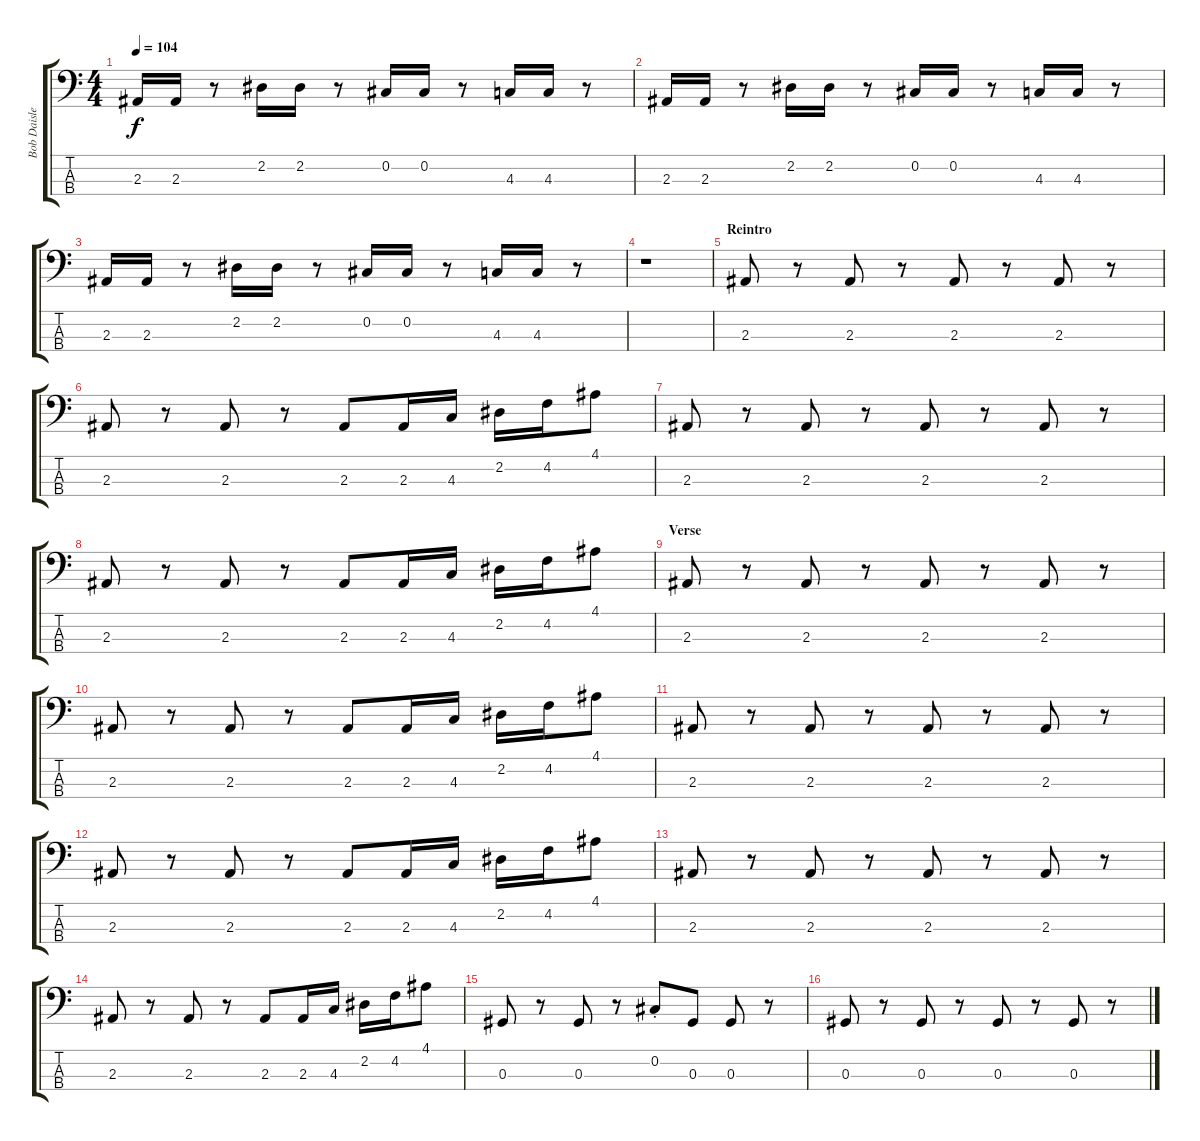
\track ("Bob Daisley" "Bob Daisle") {instrument electricbassfinger}
\staff {score tabs}
\tuning (Gb2 Db2 Ab1 Eb1) {hide}
\ts (4 4)
\tempo 104
\clef f4
\ks c
2.3.16{dy f} 2.3.16 r.8 2.2.16 2.2.16 r.8 0.2.16 0.2.16 r.8 4.3.16 4.3.16 r.8 |
2.3.16 2.3.16 r.8 2.2.16 2.2.16 r.8 0.2.16 0.2.16 r.8 4.3.16 4.3.16 r.8 |
2.3.16 2.3.16 r.8 2.2.16 2.2.16 r.8 0.2.16 0.2.16 r.8 4.3.16 4.3.16 r.8 |
r.1 |
\section ("" "Reintro")
2.3.8 r.8 2.3.8 r.8 2.3.8 r.8 2.3.8 r.8 |
2.3.8 r.8 2.3.8 r.8 2.3.8 2.3.16 4.3.16 2.2.16 4.2.16 4.1.8 |
2.3.8 r.8 2.3.8 r.8 2.3.8 r.8 2.3.8 r.8 |
2.3.8 r.8 2.3.8 r.8 2.3.8 2.3.16 4.3.16 2.2.16 4.2.16 4.1.8 |
\section ("" "Verse")
2.3.8 r.8 2.3.8 r.8 2.3.8 r.8 2.3.8 r.8 |
2.3.8 r.8 2.3.8 r.8 2.3.8 2.3.16 4.3.16 2.2.16 4.2.16 4.1.8 |
2.3.8 r.8 2.3.8 r.8 2.3.8 r.8 2.3.8 r.8 |
2.3.8 r.8 2.3.8 r.8 2.3.8 2.3.16 4.3.16 2.2.16 4.2.16 4.1.8 |
2.3.8 r.8 2.3.8 r.8 2.3.8 r.8 2.3.8 r.8 |
2.3.8 r.8 2.3.8 r.8 2.3.8 2.3.16 4.3.16 2.2.16 4.2.16 4.1.8 |
0.3.8 r.8 0.3.8 r.8 0.2{st}.8 0.3.8 0.3.8 r.8 |
0.3.8 r.8 0.3.8 r.8 0.3.8 r.8 0.3.8 r.8
